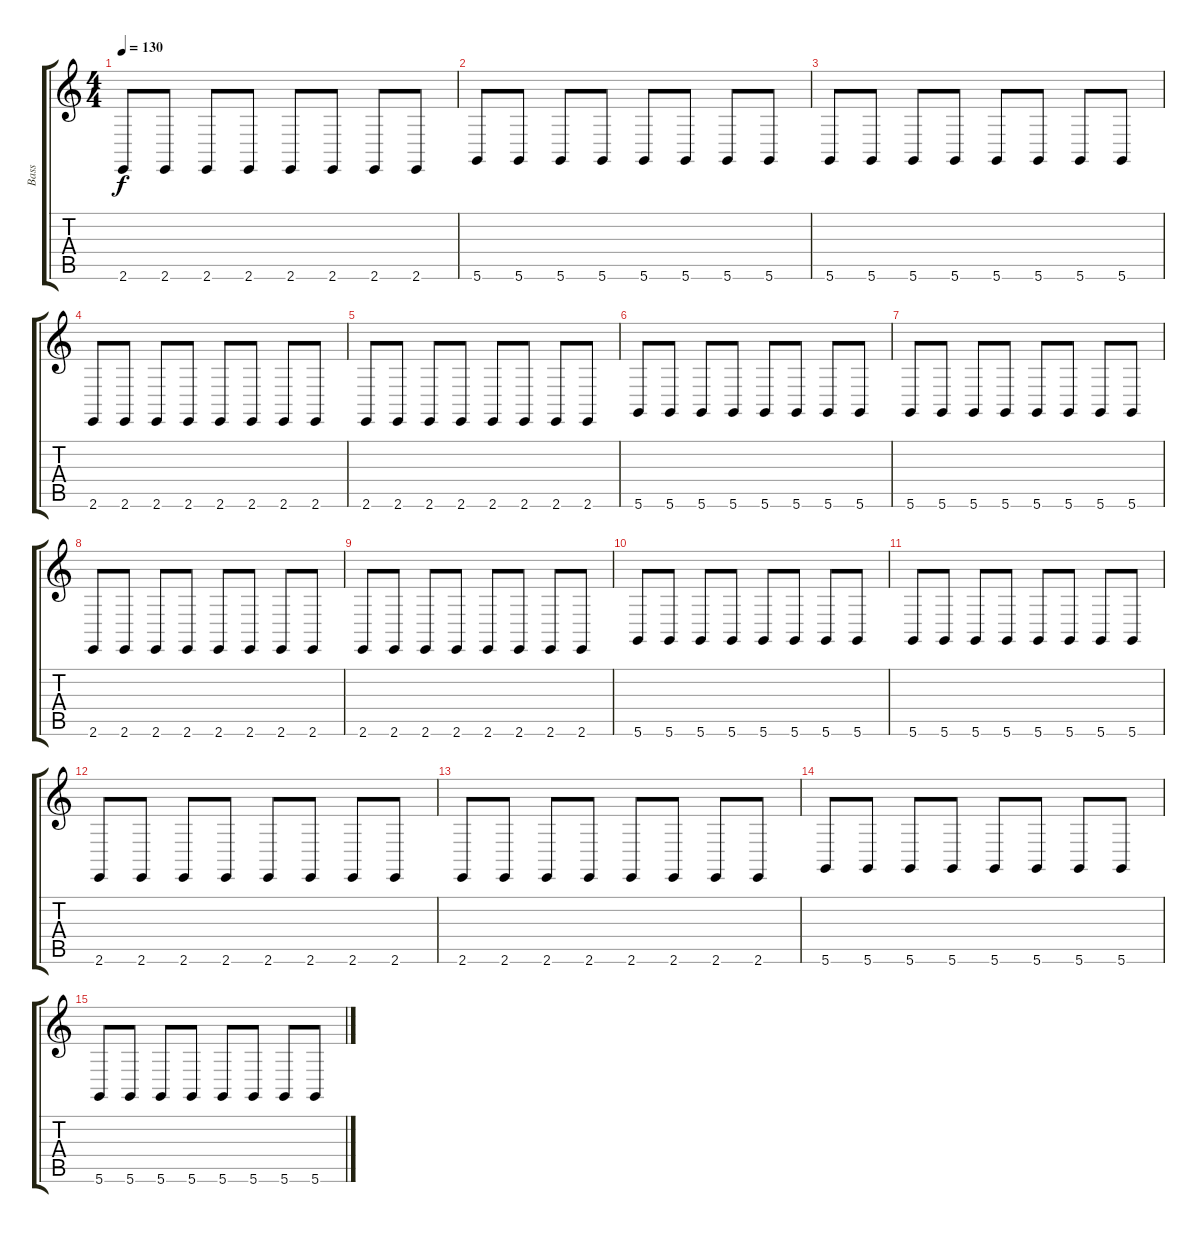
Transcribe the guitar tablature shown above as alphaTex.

\track ("Bass" "Bass") {instrument lead8bassandlead}
\staff {score tabs}
\tuning (E4 B3 G3 D3 A2 D2) {hide}
\ts (4 4)
\tempo 130
\clef g2
\ks c
2.6.8{dy f} 2.6.8 2.6.8 2.6.8 2.6.8 2.6.8 2.6.8 2.6.8 |
5.6.8 5.6.8 5.6.8 5.6.8 5.6.8 5.6.8 5.6.8 5.6.8 |
5.6.8 5.6.8 5.6.8 5.6.8 5.6.8 5.6.8 5.6.8 5.6.8 |
2.6.8 2.6.8 2.6.8 2.6.8 2.6.8 2.6.8 2.6.8 2.6.8 |
2.6.8 2.6.8 2.6.8 2.6.8 2.6.8 2.6.8 2.6.8 2.6.8 |
5.6.8 5.6.8 5.6.8 5.6.8 5.6.8 5.6.8 5.6.8 5.6.8 |
5.6.8 5.6.8 5.6.8 5.6.8 5.6.8 5.6.8 5.6.8 5.6.8 |
2.6.8 2.6.8 2.6.8 2.6.8 2.6.8 2.6.8 2.6.8 2.6.8 |
2.6.8 2.6.8 2.6.8 2.6.8 2.6.8 2.6.8 2.6.8 2.6.8 |
5.6.8 5.6.8 5.6.8 5.6.8 5.6.8 5.6.8 5.6.8 5.6.8 |
5.6.8 5.6.8 5.6.8 5.6.8 5.6.8 5.6.8 5.6.8 5.6.8 |
2.6.8 2.6.8 2.6.8 2.6.8 2.6.8 2.6.8 2.6.8 2.6.8 |
2.6.8 2.6.8 2.6.8 2.6.8 2.6.8 2.6.8 2.6.8 2.6.8 |
5.6.8 5.6.8 5.6.8 5.6.8 5.6.8 5.6.8 5.6.8 5.6.8 |
5.6.8 5.6.8 5.6.8 5.6.8 5.6.8 5.6.8 5.6.8 5.6.8
